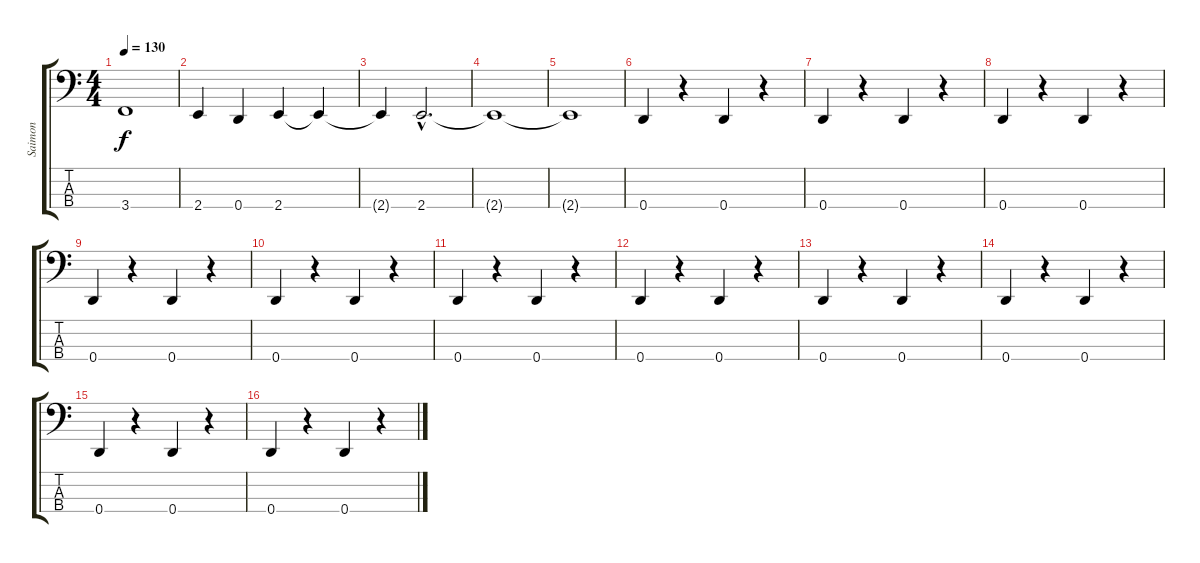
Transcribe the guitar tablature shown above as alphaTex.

\track ("Saimon" "Saimon") {instrument electricbassfinger}
\staff {score tabs}
\tuning (F2 C2 G1 D1) {hide}
\ts (4 4)
\tempo 130
\clef f4
\ks c
3.4.1{dy f} |
2.4.4 0.4.4 2.4.4 2.4{t}.4 |
2.4{t}.4 2.4{hac}.2{d} |
2.4{t}.1 |
2.4{t}.1 |
0.4.4 r.4 0.4.4 r.4 |
0.4.4 r.4 0.4.4 r.4 |
0.4.4 r.4 0.4.4 r.4 |
0.4.4 r.4 0.4.4 r.4 |
0.4.4 r.4 0.4.4 r.4 |
0.4.4 r.4 0.4.4 r.4 |
0.4.4 r.4 0.4.4 r.4 |
0.4.4 r.4 0.4.4 r.4 |
0.4.4 r.4 0.4.4 r.4 |
0.4.4 r.4 0.4.4 r.4 |
0.4.4 r.4 0.4.4 r.4
